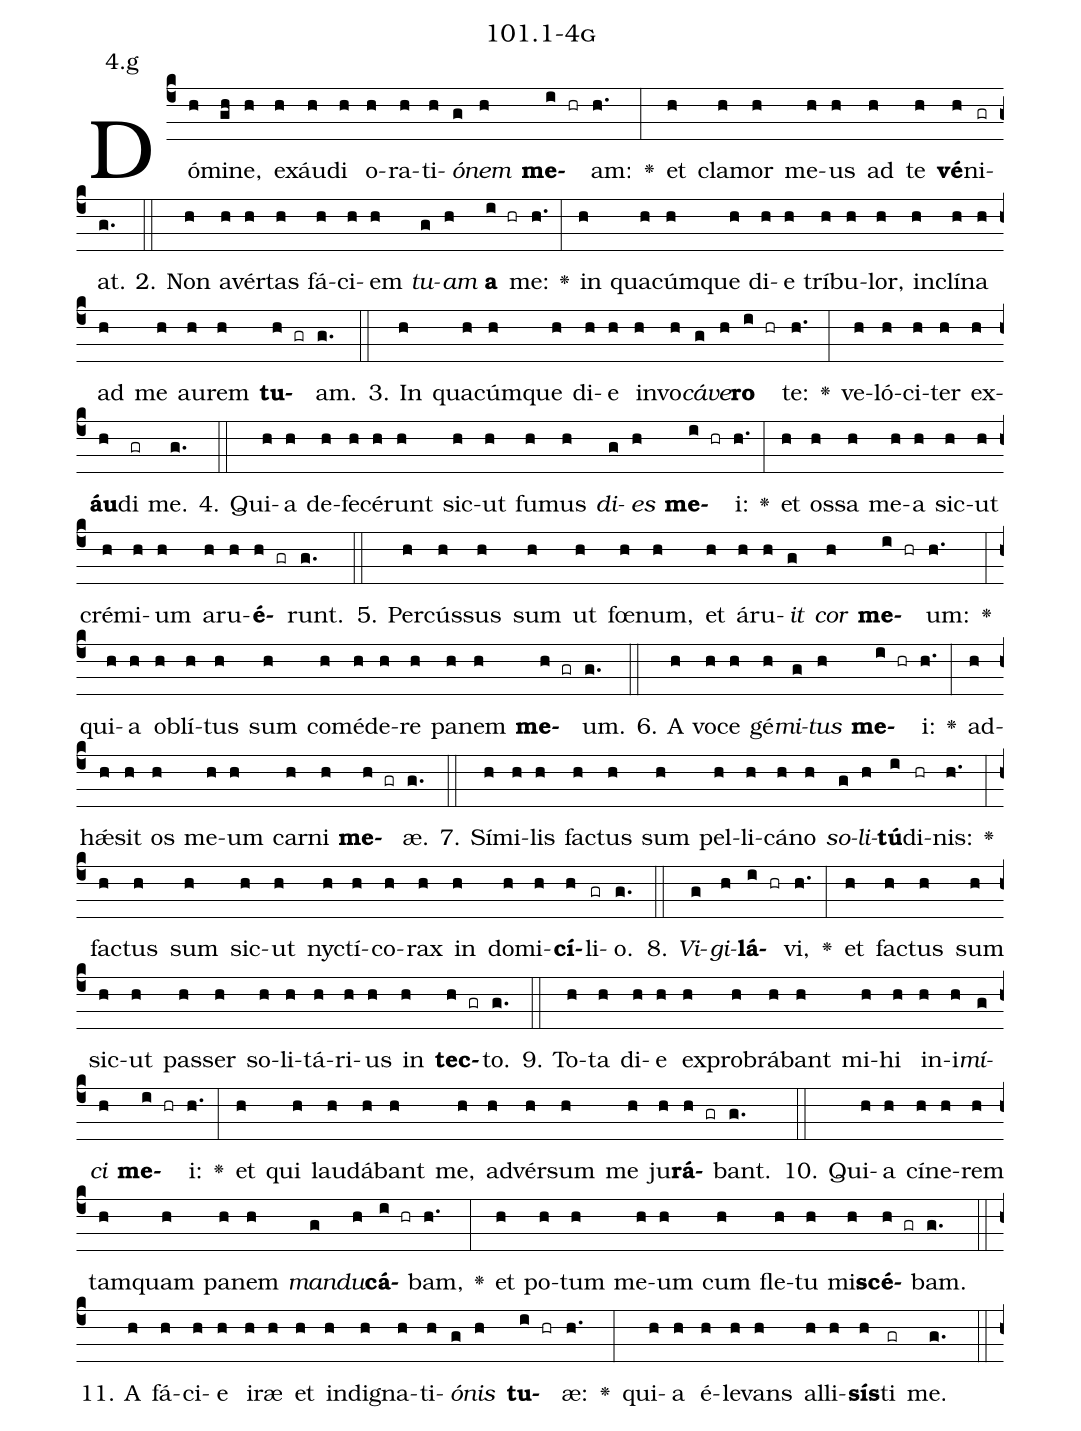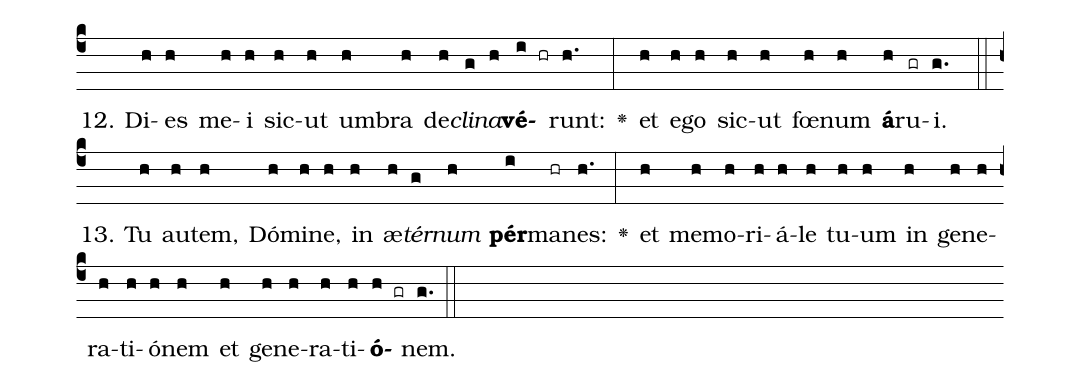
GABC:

name: 101.1-4g;
annotation: 4.g;
%%
(c4)Dó(h)mi(gh)ne,(h) ex(h)áu(h)di(h) o(h)ra(h)ti(h)<i>ó</i>(g)<i>nem</i>(h) <b>me</b>(i hr)am:(h.) <v>\greheightstar</v>(:) et(h) cla(h)mor(h) me(h)us(h) ad(h) te(h) <b>vé</b>(h)ni(gr)at.(g.) (::)
2. Non(h) a(h)vér(h)tas(h) fá(h)ci(h)em(h) <i>tu</i>(g)<i>am</i>(h) <b>a</b>(i hr) me:(h.) <v>\greheightstar</v>(:) in(h) qua(h)cúm(h)que(h) di(h)e(h) trí(h)bu(h)lor,(h) in(h)clí(h)na(h) ad(h) me(h) au(h)rem(h) <b>tu</b>(h gr)am.(g.) (::)
3. In(h) qua(h)cúm(h)que(h) di(h)e(h) in(h)vo(h)<i>cá</i>(g)<i>ve</i>(h)<b>ro</b>(i hr) te:(h.) <v>\greheightstar</v>(:) ve(h)ló(h)ci(h)ter(h) ex(h)<b>áu</b>(h)di(gr) me.(g.) (::)
4. Qui(h)a(h) de(h)fe(h)cé(h)runt(h) sic(h)ut(h) fu(h)mus(h) <i>di</i>(g)<i>es</i>(h) <b>me</b>(i hr)i:(h.) <v>\greheightstar</v>(:) et(h) os(h)sa(h) me(h)a(h) sic(h)ut(h) cré(h)mi(h)um(h) a(h)ru(h)<b>é</b>(h gr)runt.(g.) (::)
5. Per(h)cús(h)sus(h) sum(h) ut(h) fœ(h)num,(h) et(h) á(h)ru(h)<i>it</i>(g) <i>cor</i>(h) <b>me</b>(i hr)um:(h.) <v>\greheightstar</v>(:) qui(h)a(h) ob(h)lí(h)tus(h) sum(h) com(h)é(h)de(h)re(h) pa(h)nem(h) <b>me</b>(h gr)um.(g.) (::)
6. A(h) vo(h)ce(h) gé(h)<i>mi</i>(g)<i>tus</i>(h) <b>me</b>(i hr)i:(h.) <v>\greheightstar</v>(:) ad(h)hǽ(h)sit(h) os(h) me(h)um(h) car(h)ni(h) <b>me</b>(h gr)æ.(g.) (::)
7. Sí(h)mi(h)lis(h) fac(h)tus(h) sum(h) pel(h)li(h)cá(h)no(h) <i>so</i>(g)<i>li</i>(h)<b>tú</b>(i)di(hr)nis:(h.) <v>\greheightstar</v>(:) fac(h)tus(h) sum(h) sic(h)ut(h) nyc(h)tí(h)co(h)rax(h) in(h) do(h)mi(h)<b>cí</b>(h)li(gr)o.(g.) (::)
8. <i>Vi</i>(g)<i>gi</i>(h)<b>lá</b>(i hr)vi,(h.) <v>\greheightstar</v>(:) et(h) fac(h)tus(h) sum(h) sic(h)ut(h) pas(h)ser(h) so(h)li(h)tá(h)ri(h)us(h) in(h) <b>tec</b>(h gr)to.(g.) (::)
9. To(h)ta(h) di(h)e(h) ex(h)pro(h)brá(h)bant(h) mi(h)hi(h) in(h)i(h)<i>mí</i>(g)<i>ci</i>(h) <b>me</b>(i hr)i:(h.) <v>\greheightstar</v>(:) et(h) qui(h) lau(h)dá(h)bant(h) me,(h) ad(h)vér(h)sum(h) me(h) ju(h)<b>rá</b>(h gr)bant.(g.) (::)
10. Qui(h)a(h) cí(h)ne(h)rem(h) tam(h)quam(h) pa(h)nem(h) <i>man</i>(g)<i>du</i>(h)<b>cá</b>(i hr)bam,(h.) <v>\greheightstar</v>(:) et(h) po(h)tum(h) me(h)um(h) cum(h) fle(h)tu(h) mi(h)<b>scé</b>(h gr)bam.(g.) (::)
11. A(h) fá(h)ci(h)e(h) i(h)ræ(h) et(h) in(h)di(h)gna(h)ti(h)<i>ó</i>(g)<i>nis</i>(h) <b>tu</b>(i hr)æ:(h.) <v>\greheightstar</v>(:) qui(h)a(h) é(h)le(h)vans(h) al(h)li(h)<b>sís</b>(h)ti(gr) me.(g.) (::)
12. Di(h)es(h) me(h)i(h) sic(h)ut(h) um(h)bra(h) de(h)<i>cli</i>(g)<i>na</i>(h)<b>vé</b>(i hr)runt:(h.) <v>\greheightstar</v>(:) et(h) e(h)go(h) sic(h)ut(h) fœ(h)num(h) <b>á</b>(h)ru(gr)i.(g.) (::)
13. Tu(h) au(h)tem,(h) Dó(h)mi(h)ne,(h) in(h) æ(h)<i>tér</i>(g)<i>num</i>(h) <b>pér</b>(i)ma(hr)nes:(h.) <v>\greheightstar</v>(:) et(h) me(h)mo(h)ri(h)á(h)le(h) tu(h)um(h) in(h) ge(h)ne(h)ra(h)ti(h)ó(h)nem(h) et(h) ge(h)ne(h)ra(h)ti(h)<b>ó</b>(h gr)nem.(g.) (::)
